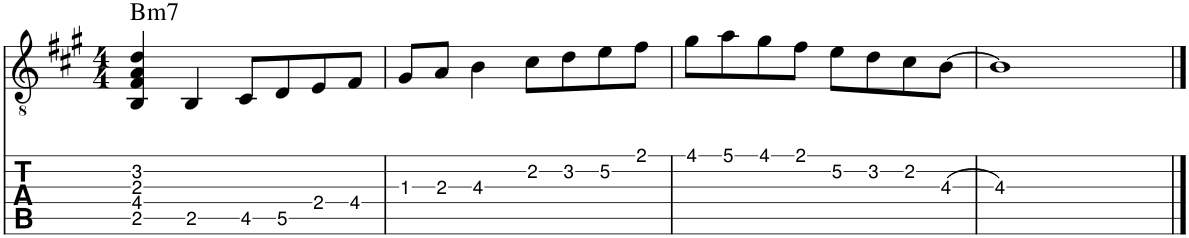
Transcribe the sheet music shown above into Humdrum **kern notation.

**kern	**kern	**harte
*part1	*part1	*part1
*staff2	*staff1	*
*I"Guitare classique	*	*
*I'Guit.	*	*
*stria6	*	*
*	*clefGv2	*
*k[f#c#g#]	*k[f#c#g#]	*
*M4/4	*M4/4	*
=1	=1	=1
!	!	!LO:H:kt=m7
4BB 4F# 4A 4d	4BB/ 4F#/ 4A/ 4d/	B:min7
4BB	4BB/	.
8C#L	8C#/L	.
8DJ	8D/	.
8EL	8E/	.
8F#J	8F#/J	.
=2	=2	=2
8G#L	8G#/L	.
8AJ	8A/J	.
4B	4B\	.
8c#L	8c#\L	.
8dJ	8d\	.
8eL	8e\	.
8f#J	8f#\J	.
=3	=3	=3
8g#L	8g#\L	.
8aJ	8a\	.
8g#L	8g#\	.
8f#J	8f#\J	.
8eL	8e\L	.
8dJ	8d\	.
8c#L	8c#\	.
[8BJ	[8B\J	.
=4	=4	=4
1B]	1B]	.
==	==	==
*-	*-	*-
